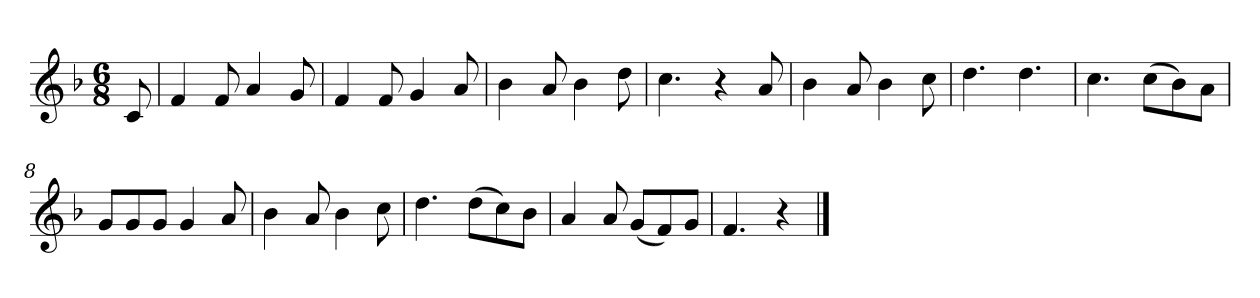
**kern
*part1
*staff1
*k[b-]
*M6/8
*MM120
=
8c
=1
4f
8f
4a
8g
=2
4f
8f
4g
8a
=3
4b-
8a
4b-
8dd
=4
4.cc
4r
8a
=5
4b-
8a
4b-
8cc
=6
4.dd
4.dd
=7
4.cc
(8ccL
8b-)
8aJ
=8
8gL
8g
8gJ
4g
8a
=9
4b-
8a
4b-
8cc
=10
4.dd
(8ddL
8cc)
8b-J
=11
4a
8a
(8gL
8f)
8gJ
=12
4.f
4r
==
*-
